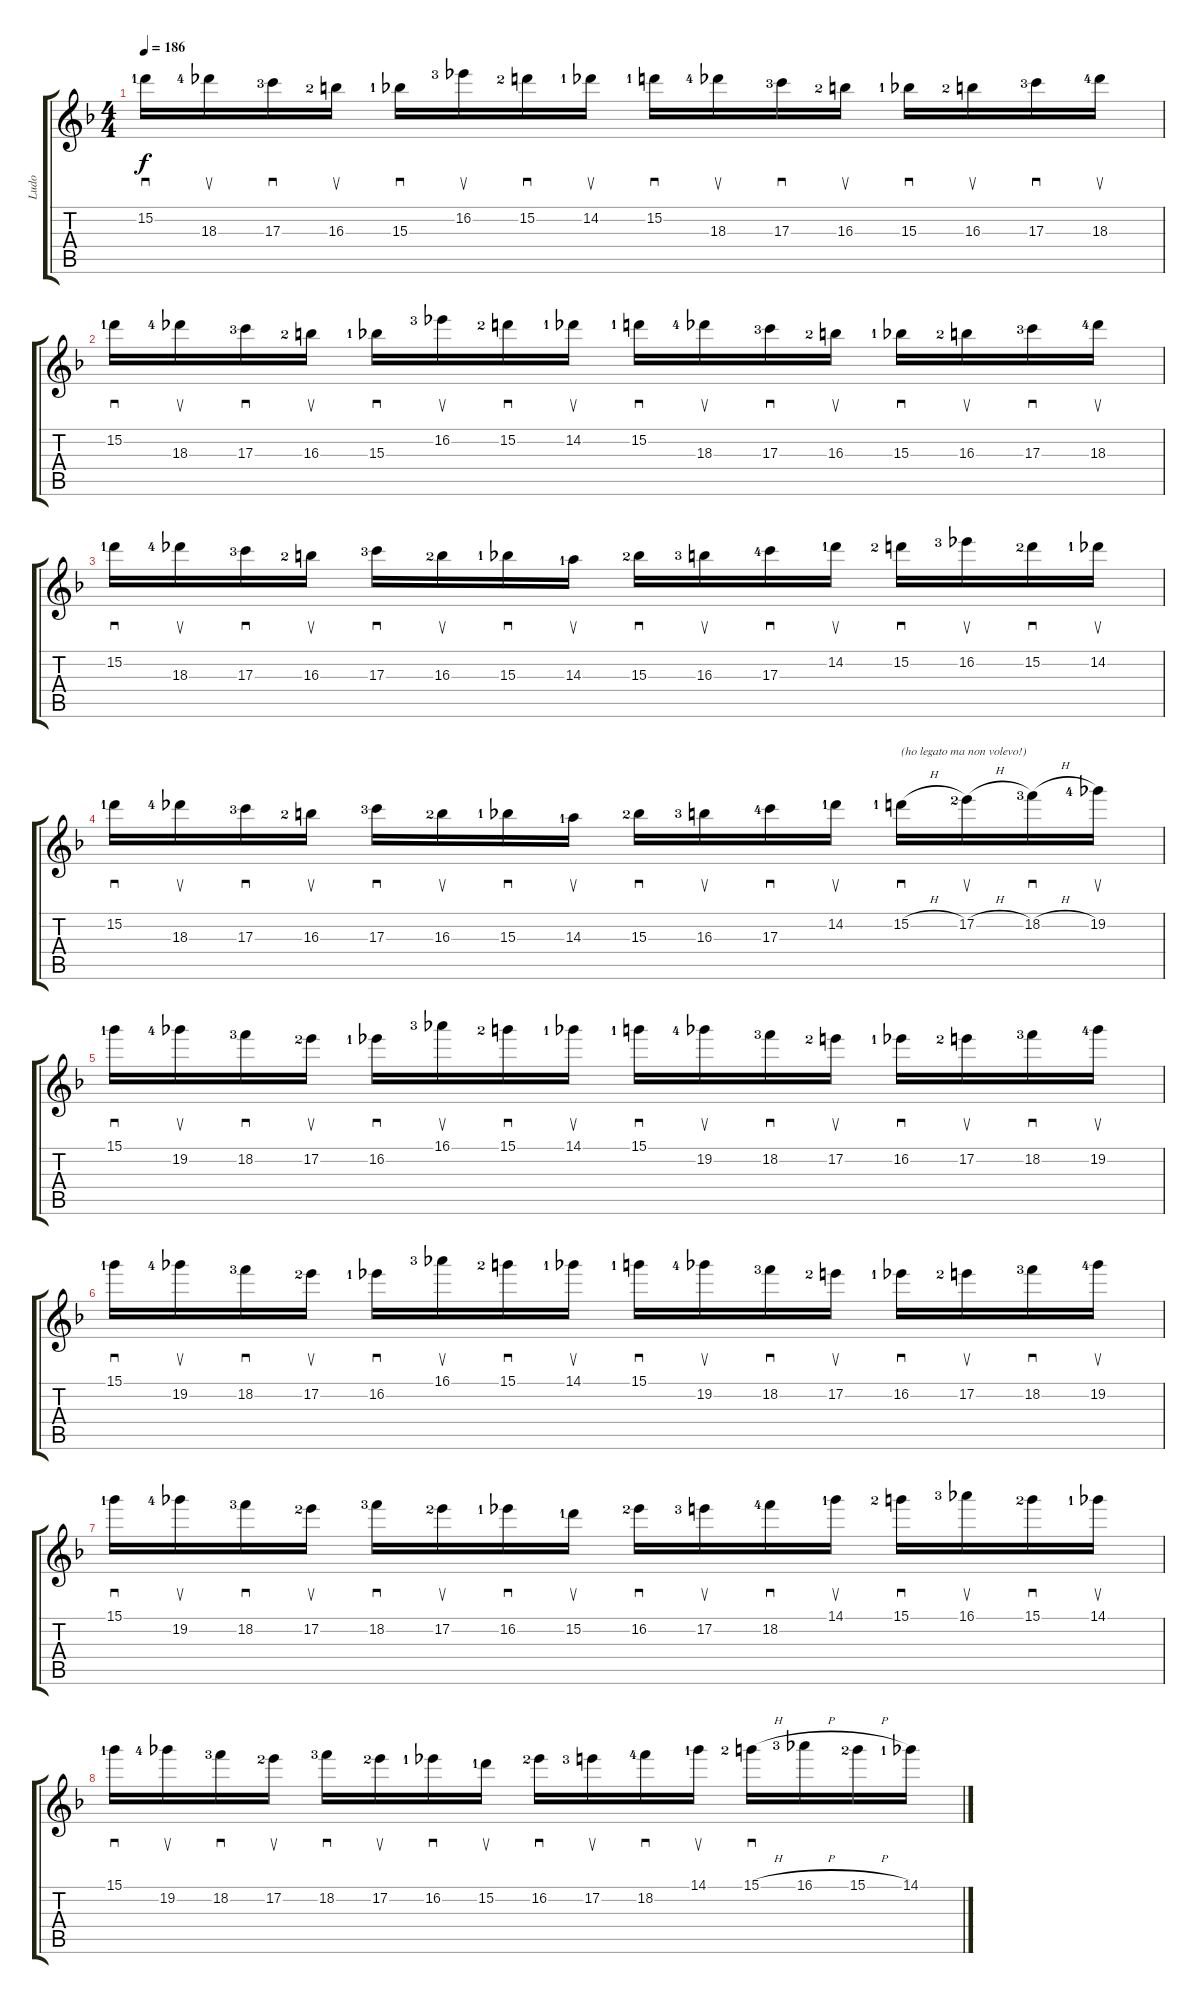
\track ("Ludo" "Ludo") {instrument distortionguitar}
\staff {score tabs}
\tuning (E4 B3 G3 D3 A2 D2) {hide}
\ts (4 4)
\tempo 186
\clef g2
\ks dminor
15.2{lf 2}.16{sd dy f} 18.3{lf 5}.16{su} 17.3{lf 4}.16{sd} 16.3{lf 3}.16{su} 15.3{lf 2}.16{sd} 16.2{lf 4}.16{su} 15.2{lf 3}.16{sd} 14.2{lf 2}.16{su} 15.2{lf 2}.16{sd} 18.3{lf 5}.16{su} 17.3{lf 4}.16{sd} 16.3{lf 3}.16{su} 15.3{lf 2}.16{sd} 16.3{lf 3}.16{su} 17.3{lf 4}.16{sd} 18.3{lf 5}.16{su} |
15.2{lf 2}.16{sd} 18.3{lf 5}.16{su} 17.3{lf 4}.16{sd} 16.3{lf 3}.16{su} 15.3{lf 2}.16{sd} 16.2{lf 4}.16{su} 15.2{lf 3}.16{sd} 14.2{lf 2}.16{su} 15.2{lf 2}.16{sd} 18.3{lf 5}.16{su} 17.3{lf 4}.16{sd} 16.3{lf 3}.16{su} 15.3{lf 2}.16{sd} 16.3{lf 3}.16{su} 17.3{lf 4}.16{sd} 18.3{lf 5}.16{su} |
15.2{lf 2}.16{sd} 18.3{lf 5}.16{su} 17.3{lf 4}.16{sd} 16.3{lf 3}.16{su} 17.3{lf 4}.16{sd} 16.3{lf 3}.16{su} 15.3{lf 2}.16{sd} 14.3{lf 2}.16{su} 15.3{lf 3}.16{sd} 16.3{lf 4}.16{su} 17.3{lf 5}.16{sd} 14.2{lf 2}.16{su} 15.2{lf 3}.16{sd} 16.2{lf 4}.16{su} 15.2{lf 3}.16{sd} 14.2{lf 2}.16{su} |
15.2{lf 2}.16{sd} 18.3{lf 5}.16{su} 17.3{lf 4}.16{sd} 16.3{lf 3}.16{su} 17.3{lf 4}.16{sd} 16.3{lf 3}.16{su} 15.3{lf 2}.16{sd} 14.3{lf 2}.16{su} 15.3{lf 3}.16{sd} 16.3{lf 4}.16{su} 17.3{lf 5}.16{sd} 14.2{lf 2}.16{su} 15.2{h lf 2}.16{sd txt "(ho legato ma non volevo!)"} 17.2{h lf 3}.16{su} 18.2{h lf 4}.16{sd} 19.2{lf 5}.16{su} |
15.1{lf 2}.16{sd} 19.2{lf 5}.16{su} 18.2{lf 4}.16{sd} 17.2{lf 3}.16{su} 16.2{lf 2}.16{sd} 16.1{lf 4}.16{su} 15.1{lf 3}.16{sd} 14.1{lf 2}.16{su} 15.1{lf 2}.16{sd} 19.2{lf 5}.16{su} 18.2{lf 4}.16{sd} 17.2{lf 3}.16{su} 16.2{lf 2}.16{sd} 17.2{lf 3}.16{su} 18.2{lf 4}.16{sd} 19.2{lf 5}.16{su} |
15.1{lf 2}.16{sd} 19.2{lf 5}.16{su} 18.2{lf 4}.16{sd} 17.2{lf 3}.16{su} 16.2{lf 2}.16{sd} 16.1{lf 4}.16{su} 15.1{lf 3}.16{sd} 14.1{lf 2}.16{su} 15.1{lf 2}.16{sd} 19.2{lf 5}.16{su} 18.2{lf 4}.16{sd} 17.2{lf 3}.16{su} 16.2{lf 2}.16{sd} 17.2{lf 3}.16{su} 18.2{lf 4}.16{sd} 19.2{lf 5}.16{su} |
15.1{lf 2}.16{sd} 19.2{lf 5}.16{su} 18.2{lf 4}.16{sd} 17.2{lf 3}.16{su} 18.2{lf 4}.16{sd} 17.2{lf 3}.16{su} 16.2{lf 2}.16{sd} 15.2{lf 2}.16{su} 16.2{lf 3}.16{sd} 17.2{lf 4}.16{su} 18.2{lf 5}.16{sd} 14.1{lf 2}.16{su} 15.1{lf 3}.16{sd} 16.1{lf 4}.16{su} 15.1{lf 3}.16{sd} 14.1{lf 2}.16{su} |
15.1{lf 2}.16{sd} 19.2{lf 5}.16{su} 18.2{lf 4}.16{sd} 17.2{lf 3}.16{su} 18.2{lf 4}.16{sd} 17.2{lf 3}.16{su} 16.2{lf 2}.16{sd} 15.2{lf 2}.16{su} 16.2{lf 3}.16{sd} 17.2{lf 4}.16{su} 18.2{lf 5}.16{sd} 14.1{lf 2}.16{su} 15.1{h lf 3}.16{sd} 16.1{h lf 4}.16 15.1{h lf 3}.16 14.1{lf 2}.16
